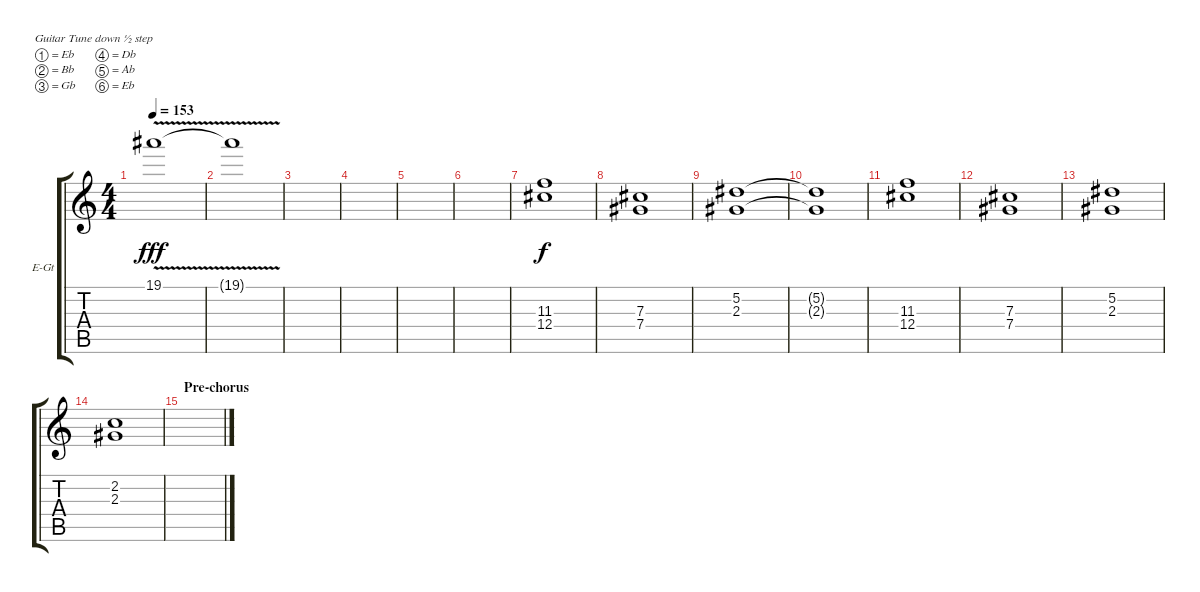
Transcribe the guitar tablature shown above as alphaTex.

\bracketExtendMode groupsimilarinstruments
\firstSystemTrackNameOrientation horizontal
\otherSystemsTrackNameOrientation horizontal
\track ("Effects/Feedbacks Guitar" "E-Gt") {instrument distortionguitar}
\staff {score tabs}
\tuning (Eb4 Bb3 Gb3 Db3 Ab2 Eb2)
\ts (4 4)
\tempo 153
\clef g2
\ks c
19.1{v t}.1{dy fff} |
19.1{v t}.1 |
|
|
|
|
(11.3 12.4).1{dy f} |
(7.3 7.4).1 |
(5.2 2.3).1 |
(5.2{t} 2.3{t}).1 |
(11.3 12.4).1 |
(7.3 7.4).1 |
(5.2 2.3).1 |
(2.2 2.3).1 |
\section ("" "Pre-chorus")
